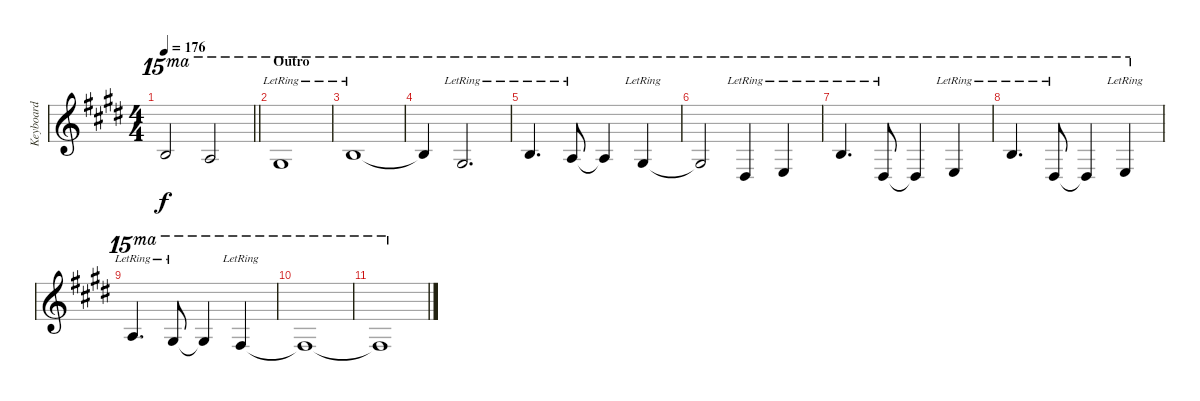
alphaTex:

\track ("Keyboard" "Keyboard") {instrument pad7halo}
\staff {score}
\tuning (E4 B3 G3 D3 A2 E2) {hide}
\ts (4 4)
\tempo 176
\clef g2
\barLineRight lightlight
\ks e
19.1.2{ot 15ma dy f} 17.1.2{ot 15ma} |
\section ("" "Outro")
25.3{lr}.1{ot 15ma} |
19.1{lr}.1{ot 15ma} |
19.1{t}.4{ot 15ma} 21.2{lr}.2{d ot 15ma} |
19.1{lr}.4{d ot 15ma} 17.1{lr}.8{ot 15ma} 17.1{t}.4{ot 15ma} 16.1{lr}.4{ot 15ma} |
16.1{t}.2{ot 15ma} 11.1{lr}.4{ot 15ma} 17.2{lr}.4{ot 15ma} |
24.2{lr}.4{d ot 15ma} 11.1{lr}.8{ot 15ma} 11.1{t}.4{ot 15ma} 17.2{lr}.4{ot 15ma} |
24.2{lr}.4{d ot 15ma} 11.1{lr}.8{ot 15ma} 11.1{t}.4{ot 15ma} 17.2{lr}.4{ot 15ma} |
17.1{lr}.4{d ot 15ma} 16.1{lr}.8{ot 15ma} 16.1{t}.4{ot 15ma} 14.1{lr}.4{ot 15ma} |
14.1{t}.1{ot 15ma} |
14.1{t}.1{ot 15ma volume 0}
